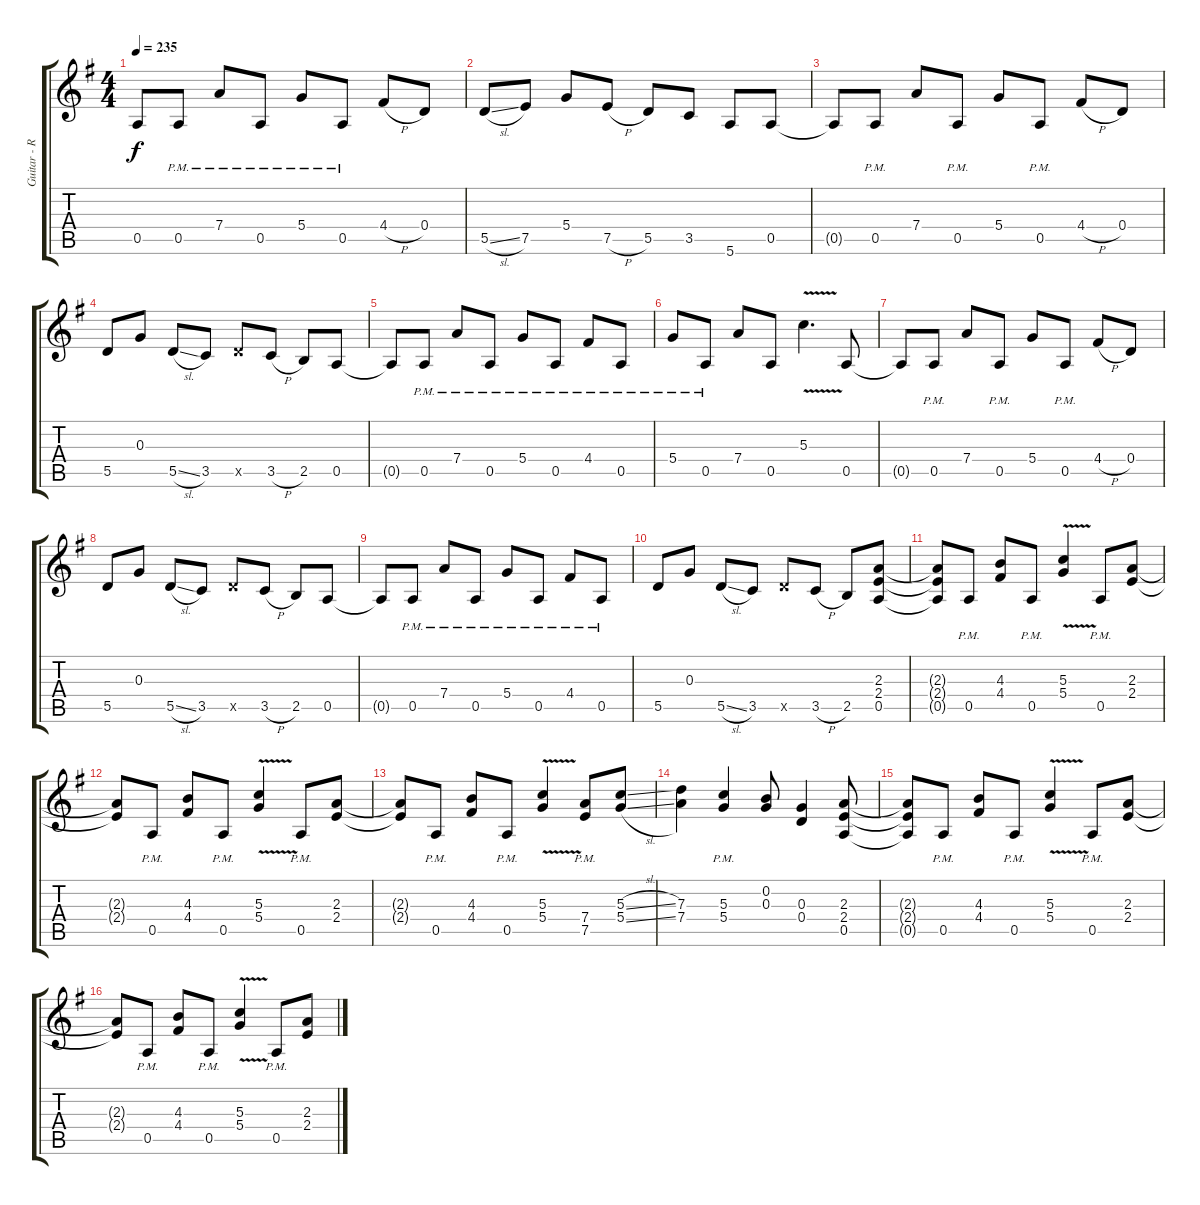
\track ("Guitar - Rowan Robertson" "Guitar - R") {instrument distortionguitar}
\staff {score tabs}
\tuning (E4 B3 G3 D3 A2 E2) {hide}
\ts (4 4)
\tempo 235
\clef g2
\ks g
0.5{t}.8{dy f} 0.5{pm}.8 7.4{pm}.8 0.5{pm}.8 5.4{pm}.8 0.5{pm}.8 4.4{h}.8 0.4.8 |
5.5{sl}.8 7.5.8 5.4.8 7.5{h}.8 5.5.8 3.5.8 5.6.8 0.5.8 |
0.5{t}.8 0.5{pm}.8 7.4.8 0.5{pm}.8 5.4.8 0.5{pm}.8 4.4{h}.8 0.4.8 |
5.5.8 0.3.8 5.5{sl}.8 3.5.8 5.5{x}.8 3.5{h}.8 2.5.8 0.5.8 |
0.5{t}.8 0.5{pm}.8 7.4{pm}.8 0.5{pm}.8 5.4{pm}.8 0.5{pm}.8 4.4{pm}.8 0.5{pm}.8 |
5.4{pm}.8 0.5{pm}.8 7.4.8 0.5.8 5.3{v}.4{d} 0.5.8 |
0.5{t}.8 0.5{pm}.8 7.4.8 0.5{pm}.8 5.4.8 0.5{pm}.8 4.4{h}.8 0.4.8 |
5.5.8 0.3.8 5.5{sl}.8 3.5.8 5.5{x}.8 3.5{h}.8 2.5.8 0.5.8 |
0.5{t}.8 0.5{pm}.8 7.4{pm}.8 0.5{pm}.8 5.4{pm}.8 0.5{pm}.8 4.4{pm}.8 0.5{pm}.8 |
5.5.8 0.3.8 5.5{sl}.8 3.5.8 5.5{x}.8 3.5{h}.8 2.5.8 (2.3 2.4 0.5).8 |
(2.3{t} 2.4{t} 0.5{t}).8 0.5{pm}.8 (4.3 4.4).8 0.5{pm}.8 (5.3{v} 5.4{v}).4 0.5{pm}.8 (2.3 2.4).8 |
(2.3{t} 2.4{t}).8 0.5{pm}.8 (4.3 4.4).8 0.5{pm}.8 (5.3{v} 5.4{v}).4 0.5{pm}.8 (2.3 2.4).8 |
(2.3{t} 2.4{t}).8 0.5{pm}.8 (4.3 4.4).8 0.5{pm}.8 (5.3{v} 5.4{v}).4 (7.4{pm} 7.5{pm}).8 (5.3{sl} 5.4{sl}).8 |
(7.3 7.4).4 (5.3{pm} 5.4{pm}).4 (0.2 0.3).8 (0.3 0.4).4 (2.3 2.4 0.5).8 |
(2.3{t} 2.4{t} 0.5{t}).8 0.5{pm}.8 (4.3 4.4).8 0.5{pm}.8 (5.3{v} 5.4{v}).4 0.5{pm}.8 (2.3 2.4).8 |
(2.3{t} 2.4{t}).8 0.5{pm}.8 (4.3 4.4).8 0.5{pm}.8 (5.3{v} 5.4{v}).4 0.5{pm}.8 (2.3 2.4).8
